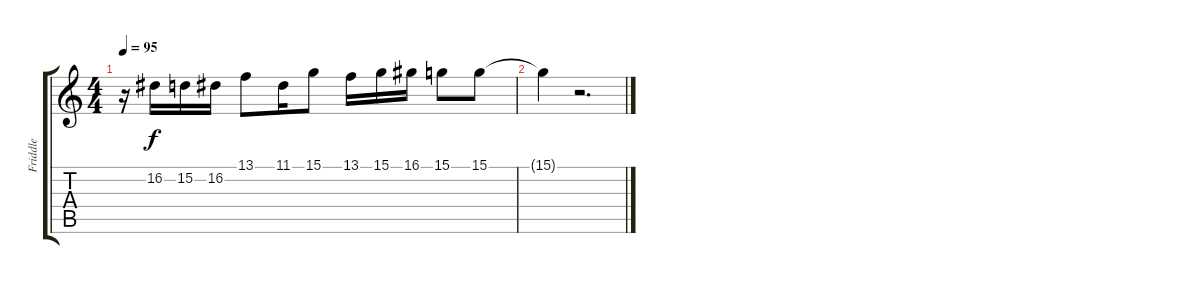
\track ("Friddle" "Friddle") {instrument violin}
\staff {score tabs}
\tuning (E4 B3 G3 D3 A2 E2) {hide}
\ts (4 4)
\tempo 95
\clef g2
\ks c
r.16{dy f} 16.2.16 15.2.16 16.2.16 13.1.8 11.1.16 15.1.8 13.1.16 15.1.16 16.1.16 15.1.8 15.1.8{volume 0} |
15.1{t}.4 r.2{d}
